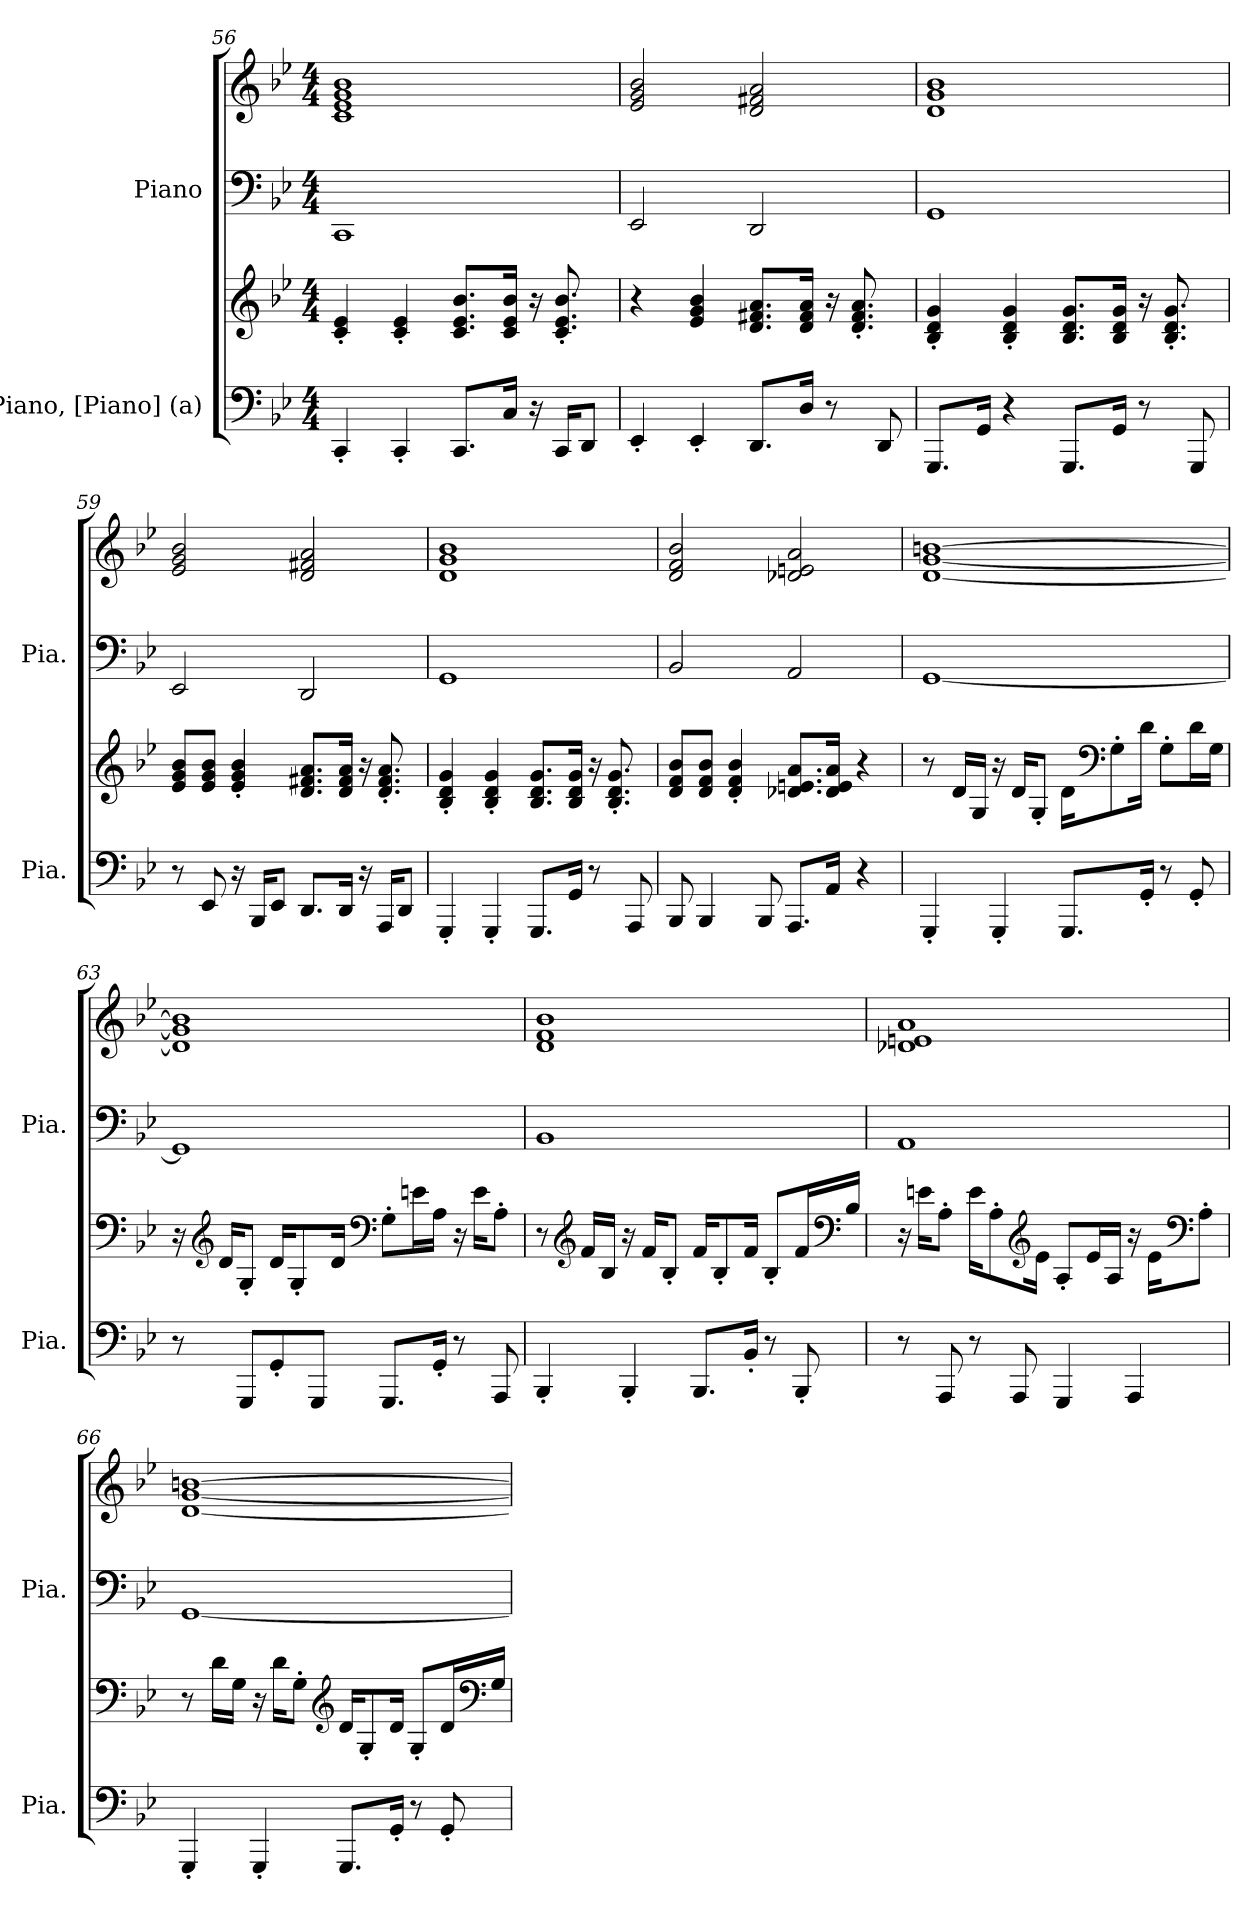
**kern	**kern	**kern	**kern
*part2	*part2	*part1	*part1
*staff4	*staff3	*staff2	*staff1
*I"Piano, [Piano] (a)	*	*I"Piano	*
*I'Pia.	*	*I'Pia.	*
*clefF4	*clefG2	*clefF4	*clefG2
*k[b-e-]	*k[b-e-]	*k[b-e-]	*k[b-e-]
*M4/4	*M4/4	*M4/4	*M4/4
=56	=56	=56	=56
4CC'/	4c/' 4e-/'	1CC	1c 1e- 1g 1b-
4CC'/	4c/' 4e-/'	.	.
8.CC/L	8.c/ 8.e-/ 8.b-/L	.	.
16C/Jk	16c/ 16e-/ 16b-/Jk	.	.
16r	16r	.	.
16CC/KL	8.c/' 8.e-/' 8.b-/'	.	.
8DD/J	.	.	.
=57	=57	=57	=57
4EE-'/	4r	2EE-/	2e-/ 2g/ 2b-/
4EE-'/	4e-/ 4g/ 4b-/	.	.
8.DD/L	8.d/ 8.f#X/ 8.a/L	2DD/	2d/ 2f#X/ 2a/
16D/Jk	16d/ 16f#/ 16a/Jk	.	.
8r	16r	.	.
.	8.d/' 8.f#/' 8.a/'	.	.
8DD/	.	.	.
=58	=58	=58	=58
8.GGG/L	4B-/' 4d/' 4g/'	1GG	1d 1g 1b-
16GG/Jk	.	.	.
4r	4B-/' 4d/' 4g/'	.	.
8.GGG/L	8.B-/ 8.d/ 8.g/L	.	.
16GG/Jk	16B-/ 16d/ 16g/Jk	.	.
8r	16r	.	.
.	8.B-/' 8.d/' 8.g/'	.	.
8GGG/	.	.	.
=59	=59	=59	=59
8r	8e-/ 8g/ 8b-/L	2EE-/	2e-/ 2g/ 2b-/
8EE-/	8e-/ 8g/ 8b-/J	.	.
16r	4e-/' 4g/' 4b-/'	.	.
16BBB-/KL	.	.	.
8EE-/J	.	.	.
8.DD/L	8.d/ 8.f#X/ 8.a/L	2DD/	2d/ 2f#X/ 2a/
16DD/Jk	16d/ 16f#/ 16a/Jk	.	.
16r	16r	.	.
16AAA/KL	8.d/' 8.f#/' 8.a/'	.	.
8DD/J	.	.	.
!!LO:LB:g=z
=60	=60	=60	=60
4GGG'/	4B-/' 4d/' 4g/'	1GG	1d 1g 1b-
4GGG'/	4B-/' 4d/' 4g/'	.	.
8.GGG/L	8.B-/ 8.d/ 8.g/L	.	.
16GG/Jk	16B-/ 16d/ 16g/Jk	.	.
8r	16r	.	.
.	8.B-/' 8.d/' 8.g/'	.	.
8AAA/	.	.	.
=61	=61	=61	=61
8BBB-/	8d/ 8f/ 8b-/L	2BB-/	2d/ 2f/ 2b-/
4BBB-/	8d/ 8f/ 8b-/J	.	.
.	4d/' 4f/' 4b-/'	.	.
8BBB-/	.	.	.
8.AAA/L	8.d-X/ 8.en/ 8.a/L	2AA/	2d-X/ 2en/ 2a/
16AA/Jk	16d-/ 16e/ 16a/Jk	.	.
4r	4r	.	.
=62	=62	=62	=62
4GGG'/	8r	[1GG	[1d [1g [1bn
.	16d/LL	.	.
.	16G/JJ	.	.
4GGG'/	16r	.	.
.	16d/KL	.	.
.	8G'/J	.	.
8.GGG/L	16d\KL	.	.
*	*clefF4	*	*
.	8G'\	.	.
16GG'/Jk	16d\Jk	.	.
8r	8G'\L	.	.
8GG'/	16d\L	.	.
.	16G\JJ	.	.
!!LO:PB:g=z
=63	=63	=63	=63
8r	16r	1GG]	1d] 1g] 1b]
*	*clefG2	*	*
.	16d/KL	.	.
8GGG/L	8G'/J	.	.
8GG'/	16d/KL	.	.
.	8G'/	.	.
8GGG/J	.	.	.
.	16d/Jk	.	.
*	*clefF4	*	*
8.GGG/L	8G'\L	.	.
.	16en\L	.	.
16GG'/Jk	16A\JJ	.	.
8r	16r	.	.
.	16e\KL	.	.
8AAA/	8A'\J	.	.
=64	=64	=64	=64
4BBB-'/	8r	1BB-	1d 1f 1b-
*	*clefG2	*	*
.	16f/LL	.	.
.	16B-/JJ	.	.
4BBB-'/	16r	.	.
.	16f/KL	.	.
.	8B-'/J	.	.
8.BBB-/L	16f/KL	.	.
.	8B-'/	.	.
16BB-'/Jk	16f/Jk	.	.
8r	8B-'/L	.	.
8BBB-'/	16f/L	.	.
*	*clefF4	*	*
.	16B-/JJ	.	.
=65	=65	=65	=65
8r	16r	1AA	1d-X 1en 1a
.	16en\KL	.	.
8AAA/	8A'\J	.	.
8r	16e\KL	.	.
.	8A'\	.	.
8AAA/	.	.	.
*	*clefG2	*	*
.	16e\Jk	.	.
4GGG/	8A'/L	.	.
.	16e/L	.	.
.	16A/JJ	.	.
4AAA/	16r	.	.
.	16e\KL	.	.
*	*clefF4	*	*
.	8A'\J	.	.
!!LO:LB:g=z
=66	=66	=66	=66
4GGG'/	8r	[1GG	[1d [1g [1bn
.	16d\LL	.	.
.	16G\JJ	.	.
4GGG'/	16r	.	.
.	16d\KL	.	.
.	8G'\J	.	.
*	*clefG2	*	*
8.GGG/L	16d/KL	.	.
.	8G'/	.	.
16GG'/Jk	16d/Jk	.	.
8r	8G'/L	.	.
8GG'/	16d/L	.	.
*	*clefF4	*	*
.	16G/JJ	.	.
=	=	=	=
*-	*-	*-	*-
